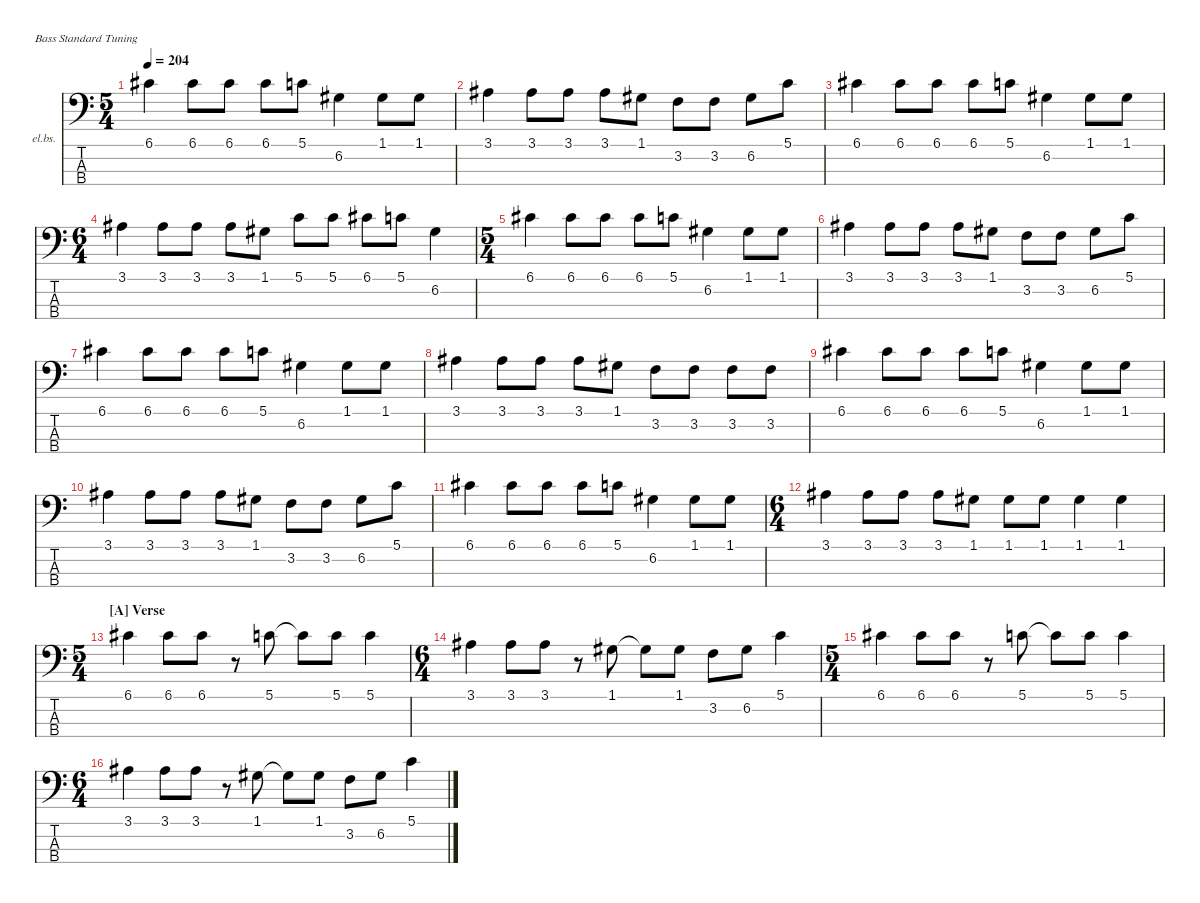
\hideDynamics
\bracketExtendMode nobrackets
\firstSystemTrackNameOrientation horizontal
\otherSystemsTrackNameOrientation horizontal
\track ("bass" "el.bs.") {instrument electricbassfinger}
\staff {score tabs}
\tuning (G2 D2 A1 E1)
\ts (5 4)
\tempo 204
\clef f4
\ks aminor
6.1{acc #}.4{dy ff beam Down} 6.1{acc #}.8{beam Down} 6.1{acc #}.8{beam Down} 6.1{acc #}.8{beam Down} 5.1.8{beam Down} 6.2{acc #}.4{beam Down} 1.1{acc #}.8{beam Down} 1.1{acc #}.8{beam Down} |
3.1{acc #}.4{beam Down} 3.1{acc #}.8{beam Down} 3.1{acc #}.8{beam Down} 3.1{acc #}.8{beam Down} 1.1{acc #}.8{beam Down} 3.2.8{beam Down} 3.2.8{beam Down} 6.2{acc #}.8{beam Down} 5.1.8{beam Down} |
6.1{acc #}.4{beam Down} 6.1{acc #}.8{beam Down} 6.1{acc #}.8{beam Down} 6.1{acc #}.8{beam Down} 5.1.8{beam Down} 6.2{acc #}.4{beam Down} 1.1{acc #}.8{beam Down} 1.1{acc #}.8{beam Down} |
\ts (6 4)
3.1{acc #}.4{beam Down} 3.1{acc #}.8{beam Down} 3.1{acc #}.8{beam Down} 3.1{acc #}.8{beam Down} 1.1{acc #}.8{beam Down} 5.1.8{beam Down} 5.1.8{beam Down} 6.1{acc #}.8{beam Down} 5.1.8{beam Down} 6.2{acc #}.4{beam Down} |
\ts (5 4)
6.1{acc #}.4{beam Down} 6.1{acc #}.8{beam Down} 6.1{acc #}.8{beam Down} 6.1{acc #}.8{beam Down} 5.1.8{beam Down} 6.2{acc #}.4{beam Down} 1.1{acc #}.8{beam Down} 1.1{acc #}.8{beam Down} |
3.1{acc #}.4{beam Down} 3.1{acc #}.8{beam Down} 3.1{acc #}.8{beam Down} 3.1{acc #}.8{beam Down} 1.1{acc #}.8{beam Down} 3.2.8{beam Down} 3.2.8{beam Down} 6.2{acc #}.8{beam Down} 5.1.8{beam Down} |
6.1{acc #}.4{beam Down} 6.1{acc #}.8{beam Down} 6.1{acc #}.8{beam Down} 6.1{acc #}.8{beam Down} 5.1.8{beam Down} 6.2{acc #}.4{beam Down} 1.1{acc #}.8{beam Down} 1.1{acc #}.8{beam Down} |
3.1{acc #}.4{beam Down} 3.1{acc #}.8{beam Down} 3.1{acc #}.8{beam Down} 3.1{acc #}.8{beam Down} 1.1{acc #}.8{beam Down} 3.2.8{beam Down} 3.2.8{beam Down} 3.2.8{beam Down} 3.2.8{beam Down} |
6.1{acc #}.4{beam Down} 6.1{acc #}.8{beam Down} 6.1{acc #}.8{beam Down} 6.1{acc #}.8{beam Down} 5.1.8{beam Down} 6.2{acc #}.4{beam Down} 1.1{acc #}.8{beam Down} 1.1{acc #}.8{beam Down} |
3.1{acc #}.4{beam Down} 3.1{acc #}.8{beam Down} 3.1{acc #}.8{beam Down} 3.1{acc #}.8{beam Down} 1.1{acc #}.8{beam Down} 3.2.8{beam Down} 3.2.8{beam Down} 6.2{acc #}.8{beam Down} 5.1.8{beam Down} |
6.1{acc #}.4{beam Down} 6.1{acc #}.8{beam Down} 6.1{acc #}.8{beam Down} 6.1{acc #}.8{beam Down} 5.1.8{beam Down} 6.2{acc #}.4{beam Down} 1.1{acc #}.8{beam Down} 1.1{acc #}.8{beam Down} |
\ts (6 4)
3.1{acc #}.4{beam Down} 3.1{acc #}.8{beam Down} 3.1{acc #}.8{beam Down} 3.1{acc #}.8{beam Down} 1.1{acc #}.8{beam Down} 1.1{acc #}.8{beam Down} 1.1{acc #}.8{beam Down} 1.1{acc #}.4{beam Down} 1.1{acc #}.4{beam Down} |
\ts (5 4)
\section ("A" "Verse")
6.1{acc #}.4{beam Down} 6.1{acc #}.8{beam Down} 6.1{acc #}.8{beam Down} r.8{beam Down} 5.1.8{beam Down} 5.1{t}.8{beam Down} 5.1.8{beam Down} 5.1.4{beam Down} |
\ts (6 4)
3.1{acc #}.4{beam Down} 3.1{acc #}.8{beam Down} 3.1{acc #}.8{beam Down} r.8{beam Down} 1.1{acc #}.8{beam Down} 1.1{t acc #}.8{beam Down} 1.1{acc #}.8{beam Down} 3.2.8{beam Down} 6.2{acc #}.8{beam Down} 5.1.4{beam Down} |
\ts (5 4)
6.1{acc #}.4{beam Down} 6.1{acc #}.8{beam Down} 6.1{acc #}.8{beam Down} r.8{beam Down} 5.1.8{beam Down} 5.1{t}.8{beam Down} 5.1.8{beam Down} 5.1.4{beam Down} |
\ts (6 4)
3.1{acc #}.4{beam Down} 3.1{acc #}.8{beam Down} 3.1{acc #}.8{beam Down} r.8{beam Down} 1.1{acc #}.8{beam Down} 1.1{t acc #}.8{beam Down} 1.1{acc #}.8{beam Down} 3.2.8{beam Down} 6.2{acc #}.8{beam Down} 5.1.4{beam Down}
